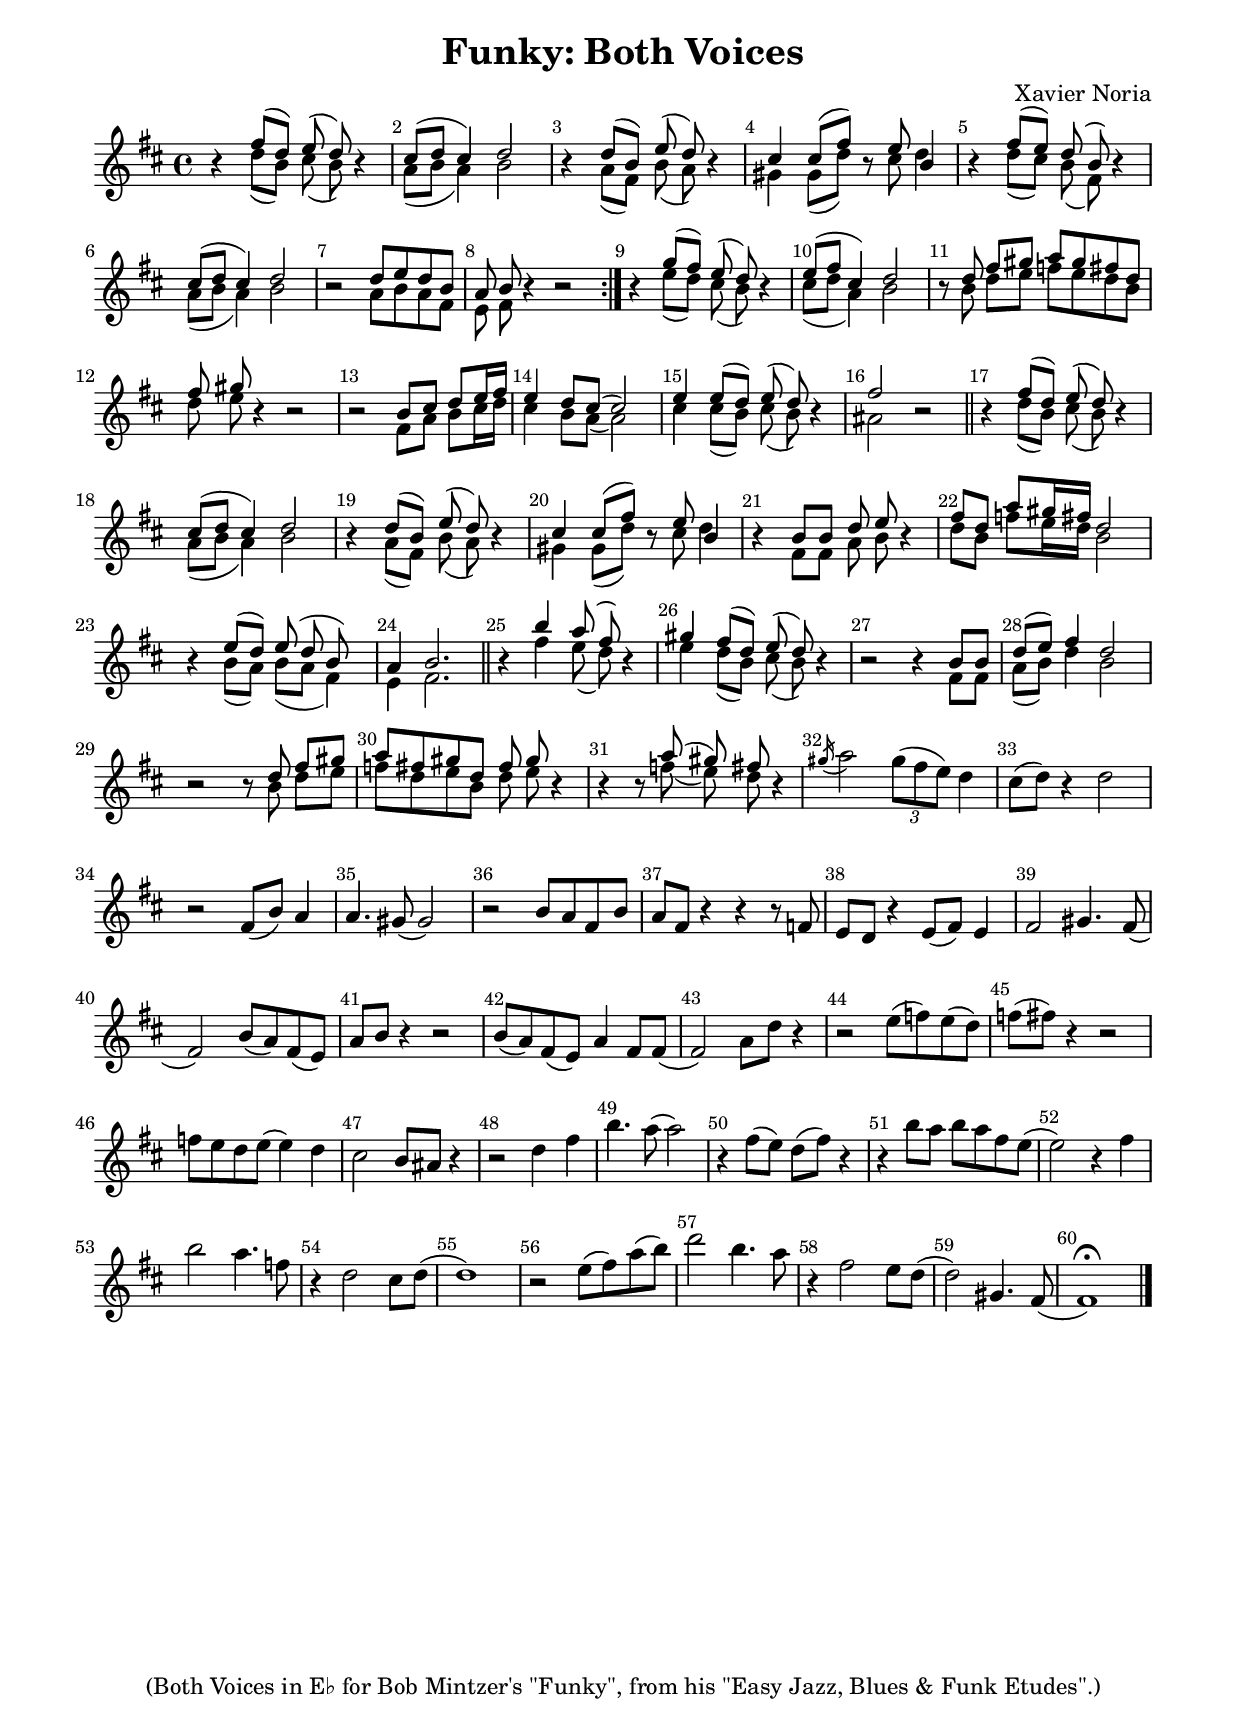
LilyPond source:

\version "2.16.1"

\include "../shared/common.ly"

\header {
  title    = "Funky: Both Voices"
  composer = "Xavier Noria"
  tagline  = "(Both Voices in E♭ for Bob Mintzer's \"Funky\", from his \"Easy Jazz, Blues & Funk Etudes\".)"
}

melody = \relative c'' {
  \clef treble
  \key d \major
  \time 4/4
  
  \repeat volta 2 {
    % 1
    r4 << fs8( \\ d8( >> << d8) \\ b8) >> << e8( \\ cs8( >> << d8) \\ b8) >> r4 |

    % 2
    << cs8( \\ a8( >> << d8 \\ b >> << cs4) \\ a) >> << d2 \\ b >> |

    % 3
    r4 << d8( \\ a8( >> << b8) \\ fs8) >> << e'8( \\ b8( >> << d8) \\ a) >> r4 |

    % 4
    << cs4 \\ gs4 >> << cs8( \\ gs8( >> << fs'8) \\ d8) >> r8 << e8 \\ cs8 >> << b4 \\ d4>> |

    % 5
    r4 << fs8( \\ d8( >> << e8) \\ cs8) >> << d8( \\ b8( >> << b8) \\ fs8) >> r4 |

    % 6
    << cs'8( \\ a8( >> << d8 \\ b8 >> << cs4) \\ a4) >> << d2 \\ b2 >> |

    % 7
    r2 << d8 \\ a8 >> << e'8 \\ b8 >> << d8 \\ a8 >> << b8 \\ fs8 >> |

    % 8
    << a8 \\ e8 >> << b'8 \\ fs8 >> r4 r2 |
  }

  % ---------------------------------------------------------------------------

  % 9
  r4 << g'8( \\ e8( >> << fs8) \\ d8) >> << e8( \\ cs8( >> << d8) \\ b8) >> r4 |

  % 10
  << e8( \\ cs8( >> << fs8 \\ d >> << cs4) \\ a4) >> << d2 \\ b >> |

  % 11
  r8 << d8 \\ b8 >> << fs'8[ \\ d8[ >> << gs8] \\ e8] >> << a8 \\ f8 >> << gs8 \\ e8 >> << fs8 \\ d8 >> << d8 \\ b8 >> |

  % 12
  << fs'8 \\ d8 >>  << gs8 \\ e8 >> r4 r2 |

  % 13
  r2 << b8 \\ fs8 >> << cs'8 \\ a8 >>  << d8 \\ b8 >> << e16 \\ cs16 >> << fs16 \\ d16 >> |

  % 14
  << e4 \\ cs4 >> << d8 \\ b8 >> << cs8( \\ a8( >>  << cs2) \\ a2) >> |

  % 15
  << e'4 \\ cs4 >> << e8( \\ cs8( >> << d8) \\ b8) >> << e8( \\ cs8( >> << d8) \\ b8) >> r4 |

  % 16
  << fs'2 \\ as,2 >> r2 \bar "||"

  % ---------------------------------------------------------------------------

  % 17
  r4 << fs'8( \\ d8( >> << d8) \\ b8) >> << e8( \\ cs8( >> << d8) \\ b8) >> r4 |

  % 18
  << cs8( \\ a8( >> << d8 \\ b >> << cs4) \\ a) >> << d2 \\ b >> |

  % 19
  r4 << d8( \\ a8( >> << b8) \\ fs8) >> << e'8( \\ b8( >> << d8) \\ a) >> r4 |

  % 20
  << cs4 \\ gs4 >> << cs8( \\ gs8( >> << fs'8) \\ d8) >> r8 << e8 \\ cs8 >> << b4 \\ d4>> |

  % 21d
  r4 << b8 \\ fs8 >> << b8 \\ fs8 >> << d'8 \\ a8 >>  << e'8 \\ b8 >> r4 |

  % 22
  << fs'8 \\ d8 >> << d8 \\ b8 >>  << a'8 \\ f8 >>  << gs16 \\ e16 >>  << fs16 \\ d16 >>  << d2 \\ b2 >> |

  % 23
  r4 << e8( \\ b8( >> << d8) \\ a8) >> << e'8( \\ b8( >> << d8 \\ a8 >> << b8) \\ fs4) >> |

  % 24
  << a4 \\ e4 >> << b'2. \\ fs2. >> \bar "||"

  % ---------------------------------------------------------------------------

  % 25
  r4 << b'4 \\ fs4 >> << a8( \\ e8( >> << fs8) \\ d8) >>  r4 |

  % 26
  << gs4 \\ e4 >>  << fs8( \\ d8( >> << d8) \\ b8) >>  << e8( \\ cs8( >> << d8) \\ b8) >> r4 |

  % 27
  r2 r4 << b8 \\ fs8 >> << b8 \\ fs8 >> |

  % 28
  << d'8( \\ a8( >> << e'8) \\ b8) >>  << fs'4 \\ d4 >> << d2 \\ b2 >> |

  % 29
  r2 r8 << d8 \\ b8 >> << fs'8[ \\ d8[ >> << gs8] \\ e8] >> |

  % 30
  << a8 \\ f8 >>  << fs8 \\ d8 >> << gs8 \\ e8 >>  << d8 \\ b8 >> << fs'8 \\ d8 >> << gs8 \\ e8 >> r4 |

  % 31
  r4 r8 << a8( \\ f8( >> << gs8) \\ e8) >> << fs8 \\ d8 >> r4 |

  % 32
  \acciaccatura gs16 a2 \times 2/3 { gs8( fs8 e8) } d4 |

  % 33
  cs8( d8) r4 d2 |

  % 34
  r2 fs,8( b8) a4

  % 35
  a4. gs8( gs2) |

  % 36
  r2 b8 a8 fs8 b8 |

  % 37
  a8 fs8 r4 r4 r8 f8 |

  % 38
  e8 d8 r4 e8( fs8) e4 |

  % 39
  fs2 gs4. fs8( |

  % 40
  fs2) b8( a8) fs8( e8) |

  % 41
  a8 b8 r4 r2 |

  % 42
  b8( a8) fs8( e8) a4 fs8 fs8( |

  % 43
  fs2) a8 d8 r4 |

  % 44
  r2 e8( f8) e8( d8) |

  % 45
  f8( fs8) r4 r2 |

  % 46
  f8 e8 d8 e8( e4) d4 |

  % 47
  cs2 b8 as8 r4 |

  % 48
  r2 d4 fs4 |

  % 49
  b4. a8( a2) |

  % 50
  r4 fs8( e8) d8( fs8) r4 |

  % 51
  r4 b8 a8 b8 a8 fs8 e8( |

  % 52
  e2) r4 fs4 |

  % 53
  b2 a4. f8 |

  % 54
  r4 d2 cs8 d8( |

  % 55
  d1)

  % 56
  r2 e8( fs8) a8( b8) |

  % 57
  d2 b4. a8 |

  % 58
  r4 fs2 e8 d8(

  % 59
  d2) gs,4. fs8(

  % 60
  fs1)\fermata \bar "|."
}

\score {
  { \melody }
}
